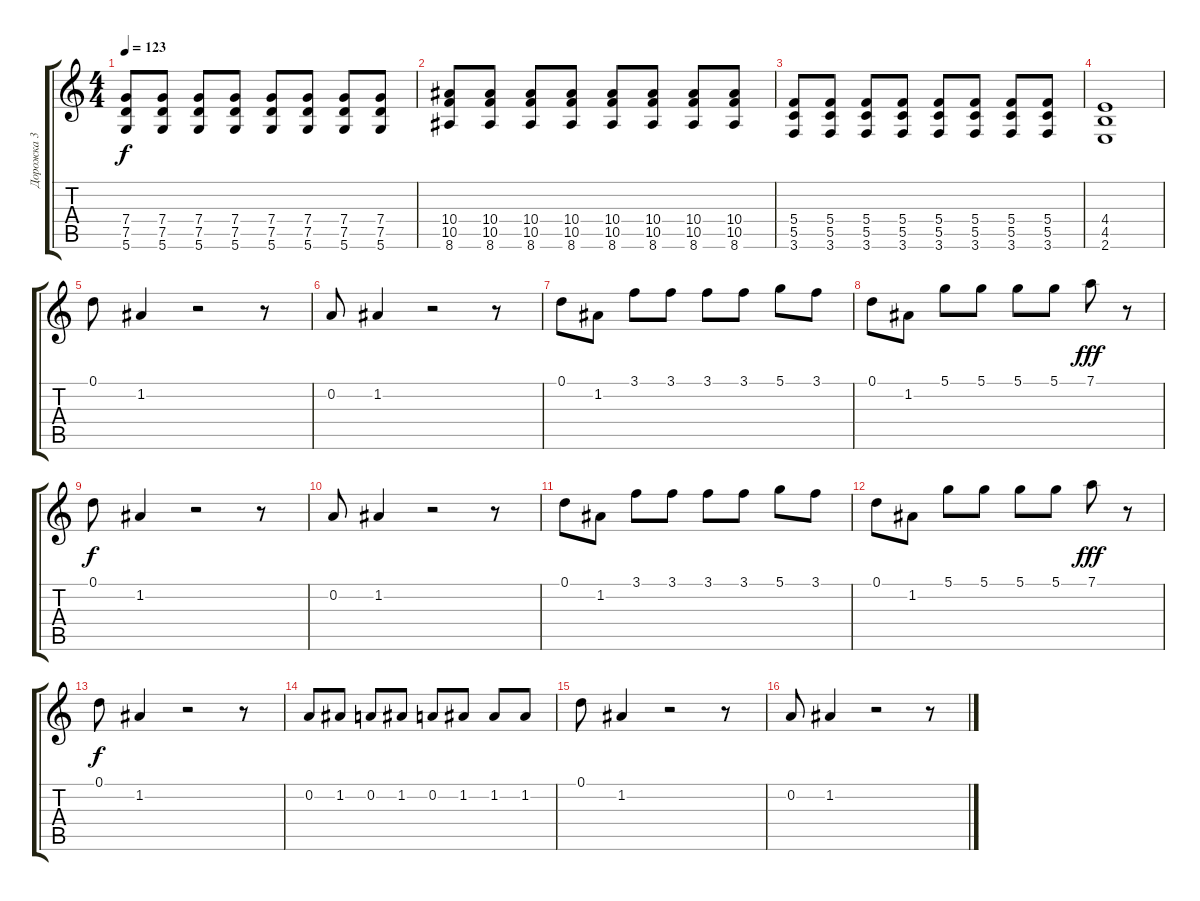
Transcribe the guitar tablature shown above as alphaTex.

\track ("Дорожка 3" "Дорожка 3") {instrument overdrivenguitar}
\staff {score tabs}
\tuning (D4 A3 F3 C3 G2 D2) {hide}
\ts (4 4)
\tempo 123
\clef g2
\ks c
(7.4 7.5 5.6).8{dy f} (7.4 7.5 5.6).8 (7.4 7.5 5.6).8 (7.4 7.5 5.6).8 (7.4 7.5 5.6).8 (7.4 7.5 5.6).8 (7.4 7.5 5.6).8 (7.4 7.5 5.6).8 |
(10.4 10.5 8.6).8 (10.4 10.5 8.6).8 (10.4 10.5 8.6).8 (10.4 10.5 8.6).8 (10.4 10.5 8.6).8 (10.4 10.5 8.6).8 (10.4 10.5 8.6).8 (10.4 10.5 8.6).8 |
(5.4 5.5 3.6).8 (5.4 5.5 3.6).8 (5.4 5.5 3.6).8 (5.4 5.5 3.6).8 (5.4 5.5 3.6).8 (5.4 5.5 3.6).8 (5.4 5.5 3.6).8 (5.4 5.5 3.6).8 |
(4.4 4.5 2.6).1 |
0.1.8 1.2.4 r.2 r.8 |
0.2.8 1.2.4 r.2 r.8 |
0.1.8 1.2.8 3.1.8 3.1.8 3.1.8 3.1.8 5.1.8 3.1.8 |
0.1.8 1.2.8 5.1.8 5.1.8 5.1.8 5.1.8 7.1.8{dy fff} r.8 |
0.1.8{dy f} 1.2.4 r.2 r.8 |
0.2.8 1.2.4 r.2 r.8 |
0.1.8 1.2.8 3.1.8 3.1.8 3.1.8 3.1.8 5.1.8 3.1.8 |
0.1.8 1.2.8 5.1.8 5.1.8 5.1.8 5.1.8 7.1.8{dy fff} r.8 |
0.1.8{dy f} 1.2.4 r.2 r.8 |
0.2.8 1.2.8 0.2.8 1.2.8 0.2.8 1.2.8 1.2.8 1.2.8 |
0.1.8 1.2.4 r.2 r.8 |
0.2.8 1.2.4 r.2 r.8
